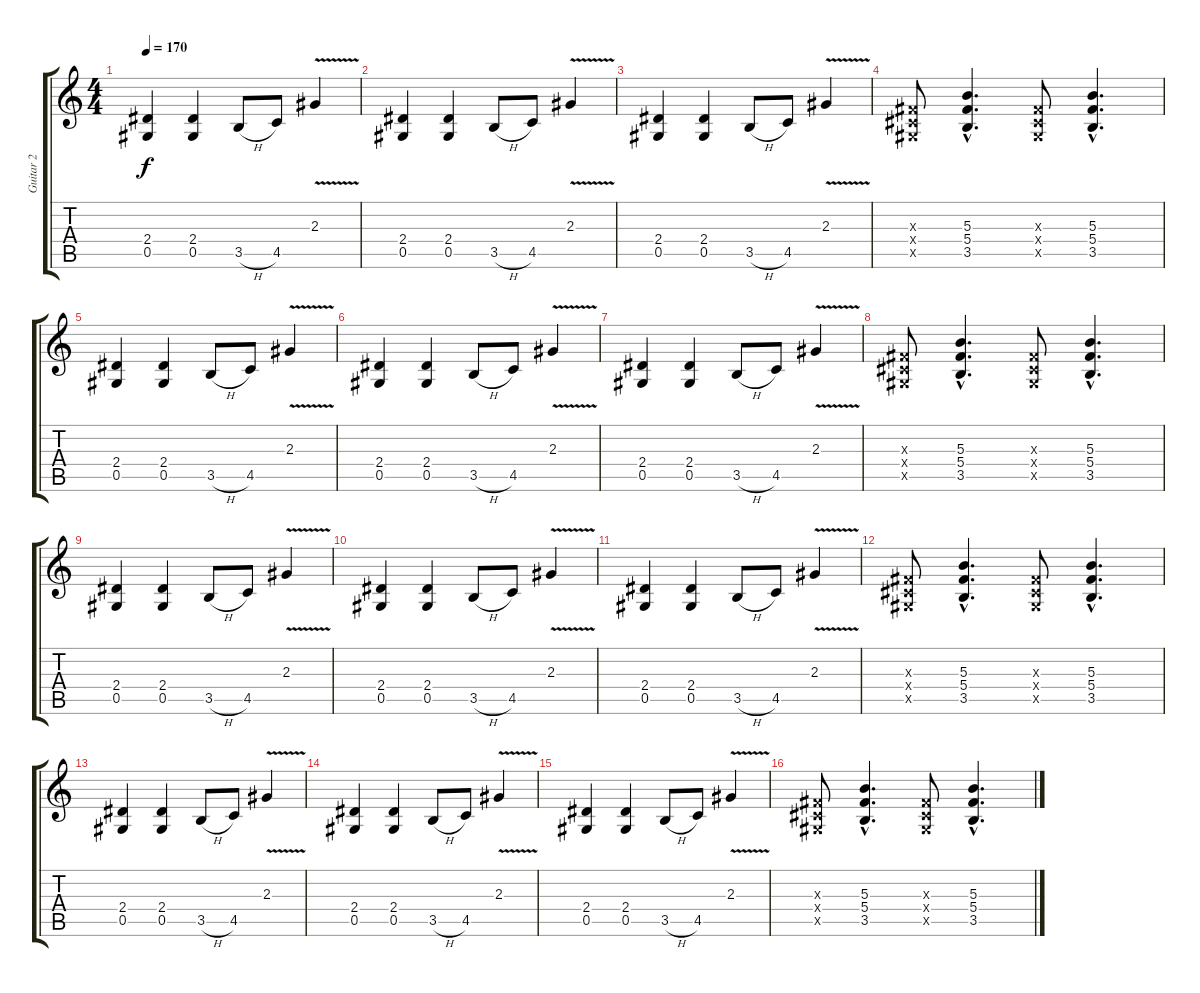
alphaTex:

\track ("Guitar 2" "Guitar 2") {instrument distortionguitar}
\staff {score tabs}
\tuning (Eb4 Bb3 Gb3 Db3 Ab2 Eb2) {hide}
\ts (4 4)
\tempo 170
\clef g2
\ks c
(2.4 0.5).4{dy f} (2.4 0.5).4 3.5{h}.8 4.5.8 2.3{v}.4 |
(2.4 0.5).4 (2.4 0.5).4 3.5{h}.8 4.5.8 2.3{v}.4 |
(2.4 0.5).4 (2.4 0.5).4 3.5{h}.8 4.5.8 2.3{v}.4 |
(0.3{x} 0.4{x} 0.5{x}).8 (5.3{hac} 5.4{hac} 3.5{hac}).4{d} (0.3{x} 0.4{x} 0.5{x}).8 (5.3{hac} 5.4{hac} 3.5{hac}).4{d} |
(2.4 0.5).4 (2.4 0.5).4 3.5{h}.8 4.5.8 2.3{v}.4 |
(2.4 0.5).4 (2.4 0.5).4 3.5{h}.8 4.5.8 2.3{v}.4 |
(2.4 0.5).4 (2.4 0.5).4 3.5{h}.8 4.5.8 2.3{v}.4 |
(0.3{x} 0.4{x} 0.5{x}).8 (5.3{hac} 5.4{hac} 3.5{hac}).4{d} (0.3{x} 0.4{x} 0.5{x}).8 (5.3{hac} 5.4{hac} 3.5{hac}).4{d} |
(2.4 0.5).4 (2.4 0.5).4 3.5{h}.8 4.5.8 2.3{v}.4 |
(2.4 0.5).4 (2.4 0.5).4 3.5{h}.8 4.5.8 2.3{v}.4 |
(2.4 0.5).4 (2.4 0.5).4 3.5{h}.8 4.5.8 2.3{v}.4 |
(0.3{x} 0.4{x} 0.5{x}).8 (5.3{hac} 5.4{hac} 3.5{hac}).4{d} (0.3{x} 0.4{x} 0.5{x}).8 (5.3{hac} 5.4{hac} 3.5{hac}).4{d} |
(2.4 0.5).4 (2.4 0.5).4 3.5{h}.8 4.5.8 2.3{v}.4 |
(2.4 0.5).4 (2.4 0.5).4 3.5{h}.8 4.5.8 2.3{v}.4 |
(2.4 0.5).4 (2.4 0.5).4 3.5{h}.8 4.5.8 2.3{v}.4 |
(0.3{x} 0.4{x} 0.5{x}).8 (5.3{hac} 5.4{hac} 3.5{hac}).4{d} (0.3{x} 0.4{x} 0.5{x}).8 (5.3{hac} 5.4{hac} 3.5{hac}).4{d}
